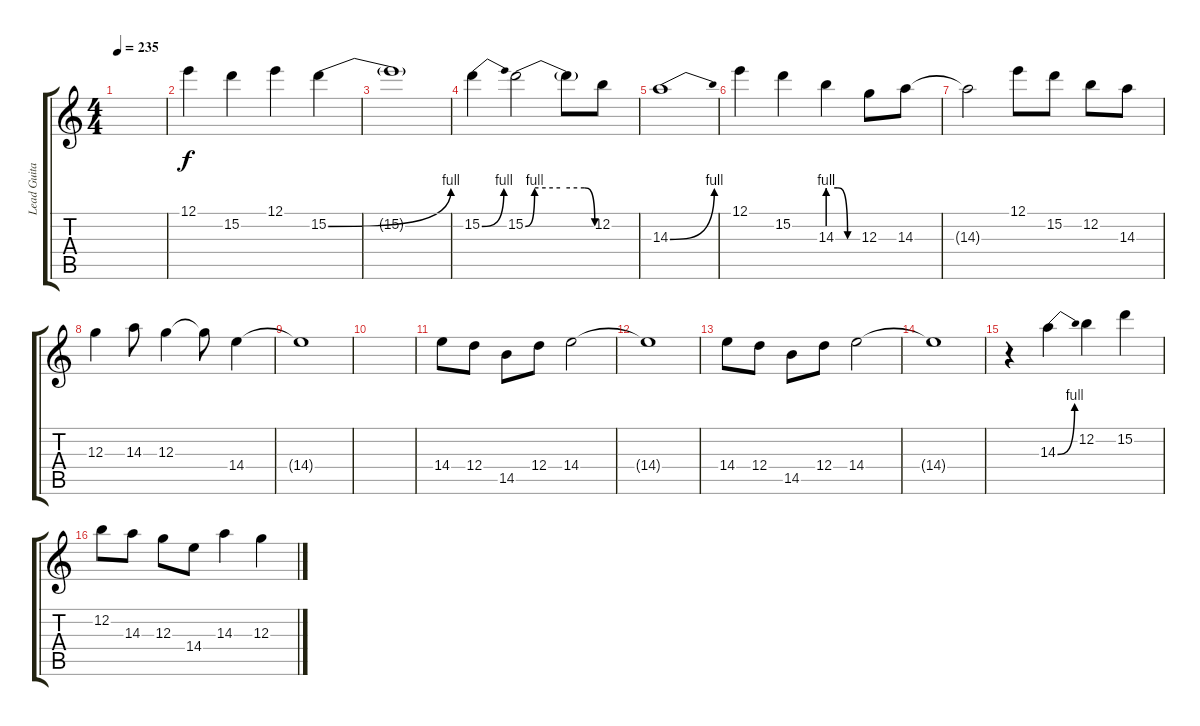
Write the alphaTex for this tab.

\track ("Lead Guitar" "Lead Guita") {instrument contrabass}
\staff {score tabs}
\tuning (E4 B3 G3 D3 A2 E2) {hide}
\ts (4 4)
\tempo 235
\clef g2
\ks c
|
12.1.4 15.2.4 12.1.4 15.2{be (bend 0 0 60 4)}.4 |
15.2{t}.1 |
15.2{be (bend 0 0 60 4)}.4 15.2{be (custom 0 0 8 4 30 4 51 4 60 0)}.2 15.2{t}.8 12.2.8 |
14.3{be (bend 0 0 60 4)}.1 |
12.1.4 15.2.4 14.3{be (custom 0 4 20 4 40 0 60 0)}.4 12.3.8 14.3.8 |
14.3{t}.2 12.1.8 15.2.8 12.2.8 14.3.8 |
12.3.4 14.3.8 12.3.4 12.3{t}.8 14.4.4 |
14.4{t}.1 |
|
14.4.8 12.4.8 14.5.8 12.4.8 14.4.2 |
14.4{t}.1 |
14.4.8 12.4.8 14.5.8 12.4.8 14.4.2 |
14.4{t}.1 |
r.4 14.3{be (bend 0 0 60 4)}.4 12.2.4 15.2.4 |
12.2.8 14.3.8 12.3.8 14.4.8 14.3.4 12.3.4
